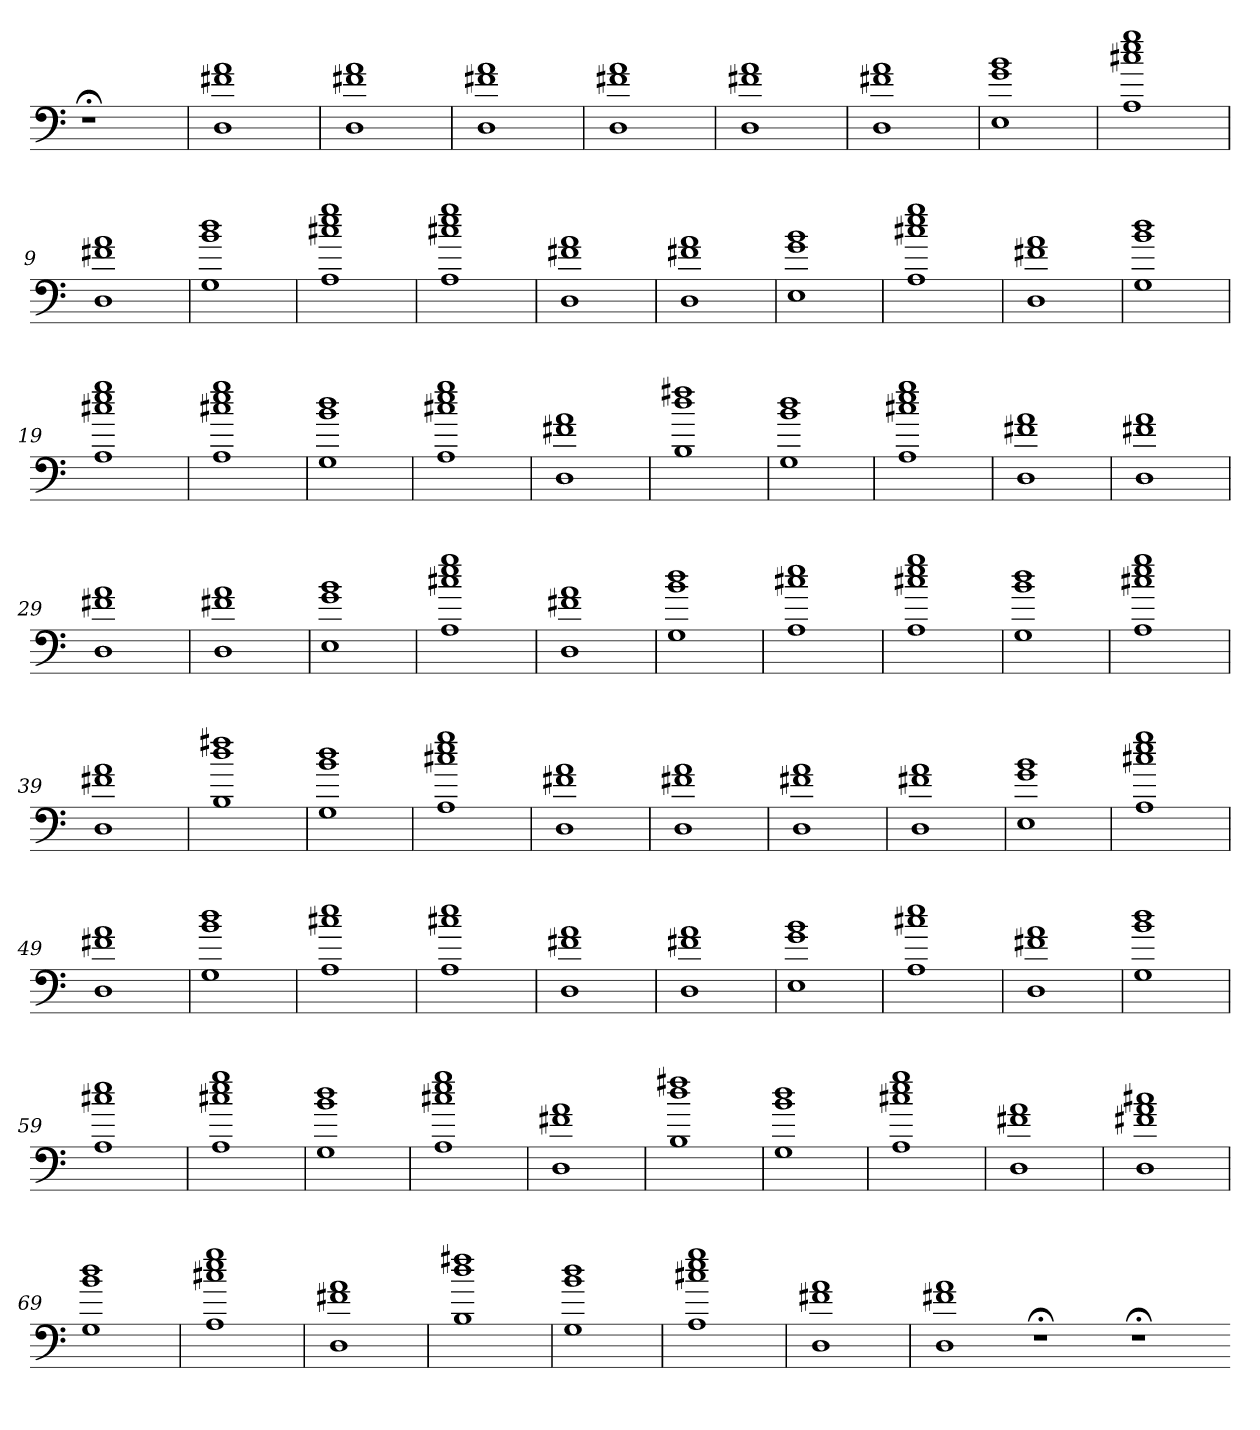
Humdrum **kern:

**kern
*part1
*staff1
=
1r;<
=1
1D 1f#X 1a
=2
1D 1f#X 1a
=3
1D 1f#X 1a
=4
1D 1f#X 1a
=5
1D 1f#X 1a
=6
1D 1f#X 1a
=7
1E 1g 1b
=8
1A 1cc#X 1ee 1gg
=9
1D 1f#X 1a
=10
1G 1b 1dd
=11
1A 1cc#X 1ee 1gg
=12
1A 1cc#X 1ee 1gg
=13
1D 1f#X 1a
=14
1D 1f#X 1a
=15
1E 1g 1b
=16
1A 1cc#X 1ee 1gg
=17
1D 1f#X 1a
=18
1G 1b 1dd
=19
1A 1cc#X 1ee 1gg
=20
1A 1cc#X 1ee 1gg
=21
1G 1b 1dd
=22
1A 1cc#X 1ee 1gg
=23
1D 1f#X 1a
=24
1B 1dd 1ff#X
=25
1G 1b 1dd
=26
1A 1cc#X 1ee 1gg
=27
1D 1f#X 1a
=28
1D 1f#X 1a
=29
1D 1f#X 1a
=30
1D 1f#X 1a
=31
1E 1g 1b
=32
1A 1cc#X 1ee 1gg
=33
1D 1f#X 1a
=34
1G 1b 1dd
=35
1A 1cc#X 1ee
=36
1A 1cc#X 1ee 1gg
=37
1G 1b 1dd
=38
1A 1cc#X 1ee 1gg
=39
1D 1f#X 1a
=40
1B 1dd 1ff#X
=41
1G 1b 1dd
=42
1A 1cc#X 1ee 1gg
=43
1D 1f#X 1a
=44
1D 1f#X 1a
=45
1D 1f#X 1a
=46
1D 1f#X 1a
=47
1E 1g 1b
=48
1A 1cc#X 1ee 1gg
=49
1D 1f#X 1a
=50
1G 1b 1dd
=51
1A 1cc#X 1ee
=52
1A 1cc#X 1ee
=53
1D 1f#X 1a
=54
1D 1f#X 1a
=55
1E 1g 1b
=56
1A 1cc#X 1ee
=57
1D 1f#X 1a
=58
1G 1b 1dd
=59
1A 1cc#X 1ee
=60
1A 1cc#X 1ee 1gg
=61
1G 1b 1dd
=62
1A 1cc#X 1ee 1gg
=63
1D 1f#X 1a
=64
1B 1dd 1ff#X
=65
1G 1b 1dd
=66
1A 1cc#X 1ee 1gg
=67
1D 1f#X 1a
=68
1D 1f#X 1a 1cc#X
=69
1G 1b 1dd
=70
1A 1cc#X 1ee 1gg
=71
1D 1f#X 1a
=72
1B 1dd 1ff#X
=73
1G 1b 1dd
=74
1A 1cc#X 1ee 1gg
=75
1D 1f#X 1a
=76
1D 1f#X 1a
1r;<
1r;<
=-
*-
